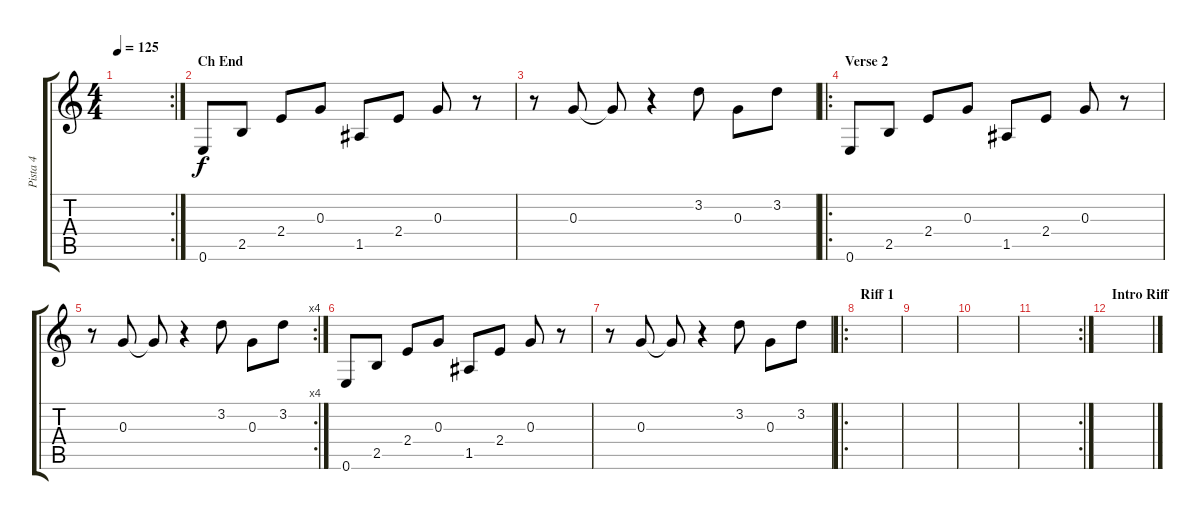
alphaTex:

\track ("Pista 4" "Pista 4") {instrument electricguitarclean}
\staff {score tabs}
\tuning (E4 B3 G3 D3 A2 E2) {hide}
\rc 2
\ts (4 4)
\tempo 125
\clef g2
\ks c
|
\section ("" "Ch End")
0.6.8 2.5.8 2.4.8 0.3.8 1.5.8 2.4.8 0.3.8 r.8 |
r.8 0.3.8 0.3{t}.8 r.4 3.2.8 0.3.8 3.2.8 |
\ro
\section ("" "Verse 2")
0.6.8 2.5.8 2.4.8 0.3.8 1.5.8 2.4.8 0.3.8 r.8 |
\rc 4
r.8 0.3.8 0.3{t}.8 r.4 3.2.8 0.3.8 3.2.8 |
0.6.8 2.5.8 2.4.8 0.3.8 1.5.8 2.4.8 0.3.8 r.8 |
r.8 0.3.8 0.3{t}.8 r.4 3.2.8 0.3.8 3.2.8 |
\ro
\section ("" "Riff 1")
|
|
|
\rc 2
|
\section ("" "Intro Riff")
